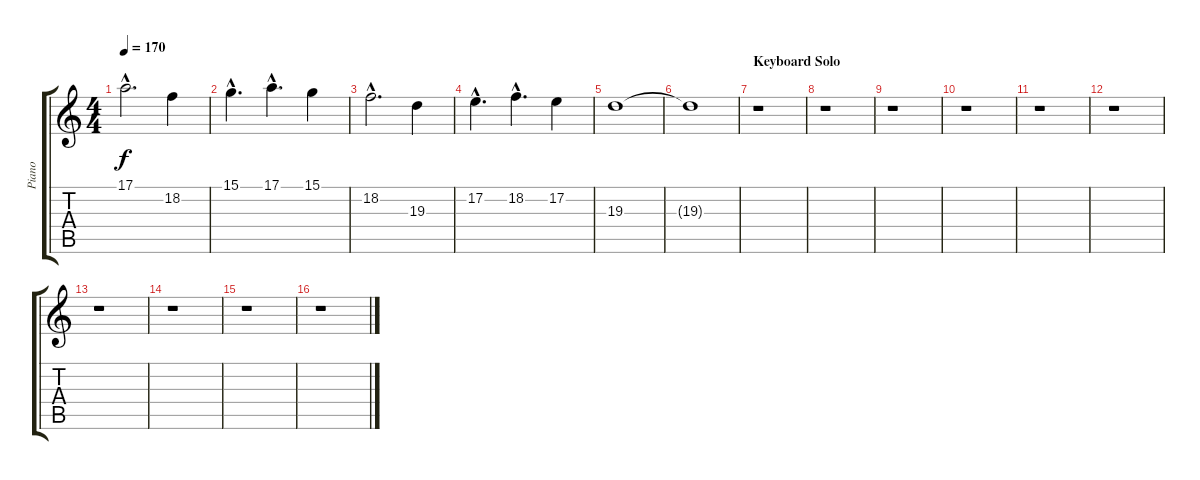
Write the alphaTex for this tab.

\track ("Piano" "Piano") {instrument acousticgrandpiano}
\staff {score tabs}
\tuning (E4 B3 G3 D3 A2 E2) {hide}
\ts (4 4)
\tempo 170
\clef g2
\ks c
17.1{hac}.2{d dy f} 18.2.4 |
15.1{hac}.4{d} 17.1{hac}.4{d} 15.1.4 |
18.2{hac}.2{d} 19.3.4 |
17.2{hac}.4{d} 18.2{hac}.4{d} 17.2.4 |
19.3.1 |
19.3{t}.1 |
\section ("" "Keyboard Solo")
r.1 |
r.1 |
r.1 |
r.1 |
r.1 |
r.1 |
r.1 |
r.1 |
r.1 |
r.1
